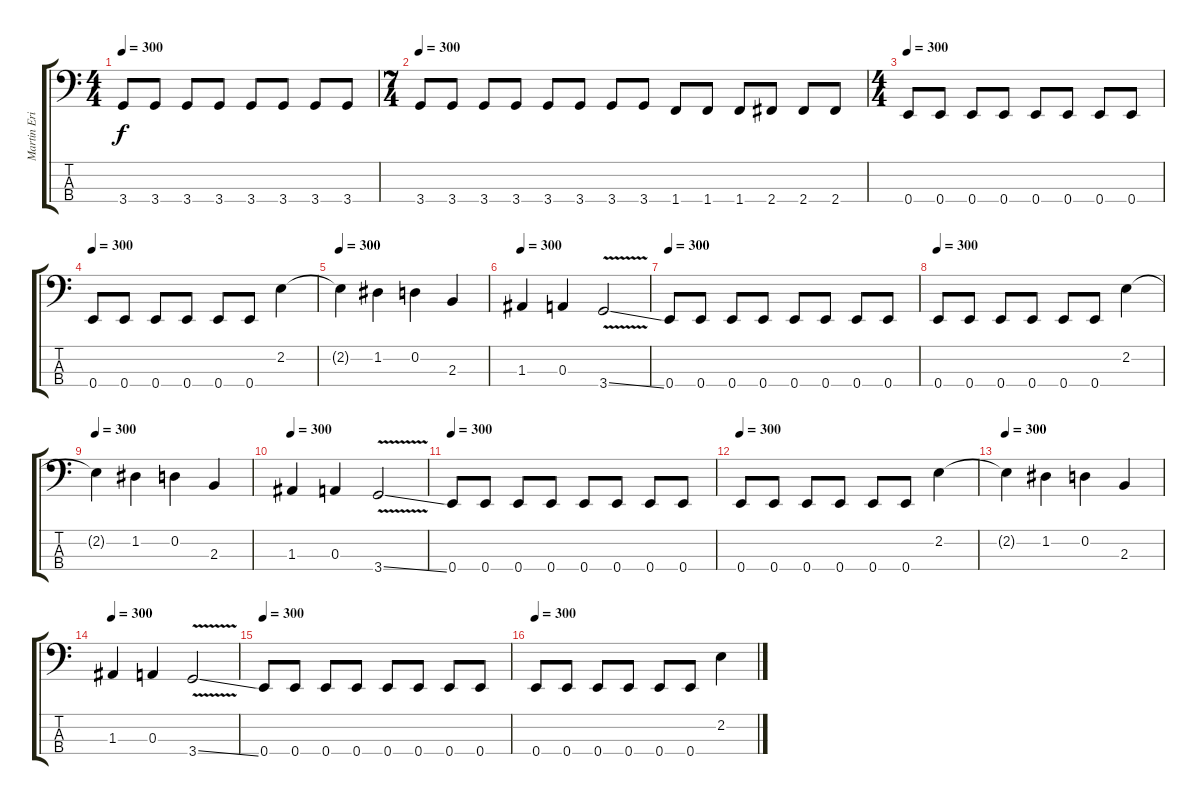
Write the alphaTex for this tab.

\track ("Martin Eric Ain (Bass)" "Martin Eri") {instrument electricbasspick}
\staff {score tabs}
\tuning (G2 D2 A1 E1) {hide}
\ts (4 4)
\tempo 300
\clef f4
\ks c
3.4.8{dy f} 3.4.8 3.4.8 3.4.8 3.4.8 3.4.8 3.4.8 3.4.8 |
\ts (7 4)
\tempo 300
3.4.8 3.4.8 3.4.8 3.4.8 3.4.8 3.4.8 3.4.8 3.4.8 1.4.8 1.4.8 1.4.8 2.4.8 2.4.8 2.4.8 |
\ts (4 4)
\tempo 300
0.4.8 0.4.8 0.4.8 0.4.8 0.4.8 0.4.8 0.4.8 0.4.8 |
\tempo 300
0.4.8 0.4.8 0.4.8 0.4.8 0.4.8 0.4.8 2.2.4 |
\tempo 300
2.2{t}.4 1.2.4 0.2.4 2.3.4 |
\tempo 300
1.3.4 0.3.4 3.4{v ss}.2 |
\tempo 300
0.4.8 0.4.8 0.4.8 0.4.8 0.4.8 0.4.8 0.4.8 0.4.8 |
\tempo 300
0.4.8 0.4.8 0.4.8 0.4.8 0.4.8 0.4.8 2.2.4 |
\tempo 300
2.2{t}.4 1.2.4 0.2.4 2.3.4 |
\tempo 300
1.3.4 0.3.4 3.4{v ss}.2 |
\tempo 300
0.4.8 0.4.8 0.4.8 0.4.8 0.4.8 0.4.8 0.4.8 0.4.8 |
\tempo 300
0.4.8 0.4.8 0.4.8 0.4.8 0.4.8 0.4.8 2.2.4 |
\tempo 300
2.2{t}.4 1.2.4 0.2.4 2.3.4 |
\tempo 300
1.3.4 0.3.4 3.4{v ss}.2 |
\tempo 300
0.4.8 0.4.8 0.4.8 0.4.8 0.4.8 0.4.8 0.4.8 0.4.8 |
\tempo 300
0.4.8 0.4.8 0.4.8 0.4.8 0.4.8 0.4.8 2.2.4
